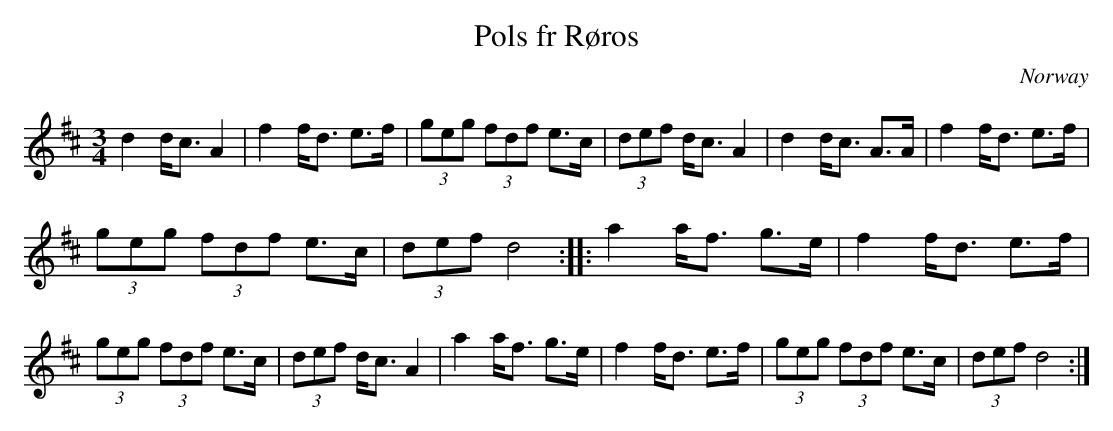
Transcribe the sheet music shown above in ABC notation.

X:1
T:Pols fr Røros
M:3/4
O:Norway
K:D
d2 d<c A2 | f2 f<d e>f |\
(3geg (3fdf e>c | (3def d<c A2|\
d2 d<c A>A | f2 f<d e>f|
(3geg (3fdf e>c|(3def d4::\
a2 a<f g>e|f2 f<d e>f|
(3geg (3fdf e>c|(3def d<c A2|\
a2 a<f g>e|f2 f<d e>f|\
(3geg (3fdf e>c|(3def d4:|
